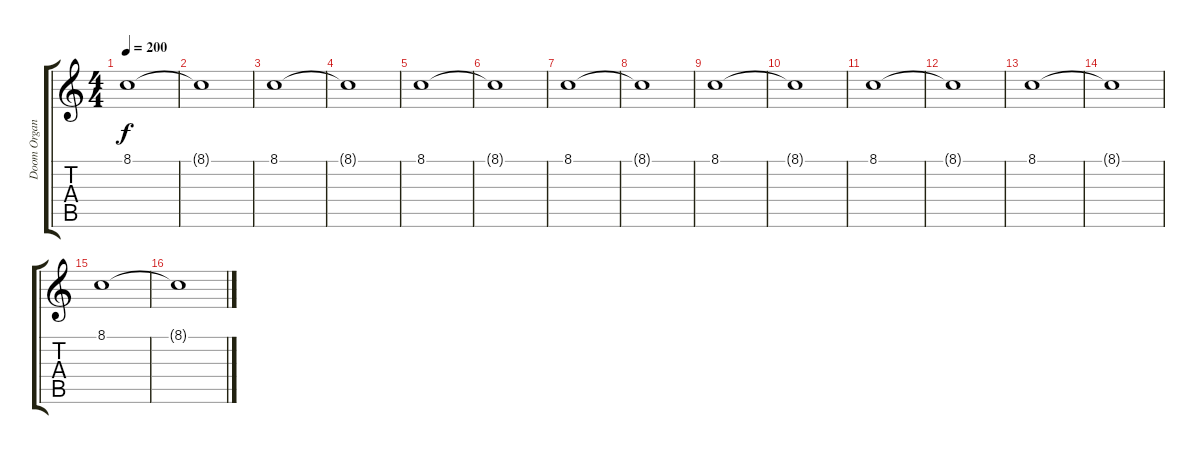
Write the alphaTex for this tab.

\track ("Doom Organ 2" "Doom Organ") {instrument rockorgan}
\staff {score tabs}
\tuning (E4 B3 G3 D3 A2 E2) {hide}
\ts (4 4)
\tempo 200
\clef g2
\ks c
8.1.1{dy f} |
8.1{t}.1 |
8.1.1 |
8.1{t}.1 |
8.1.1 |
8.1{t}.1 |
8.1.1 |
8.1{t}.1 |
8.1.1 |
8.1{t}.1 |
8.1.1 |
8.1{t}.1 |
8.1.1 |
8.1{t}.1 |
8.1.1 |
8.1{t}.1
